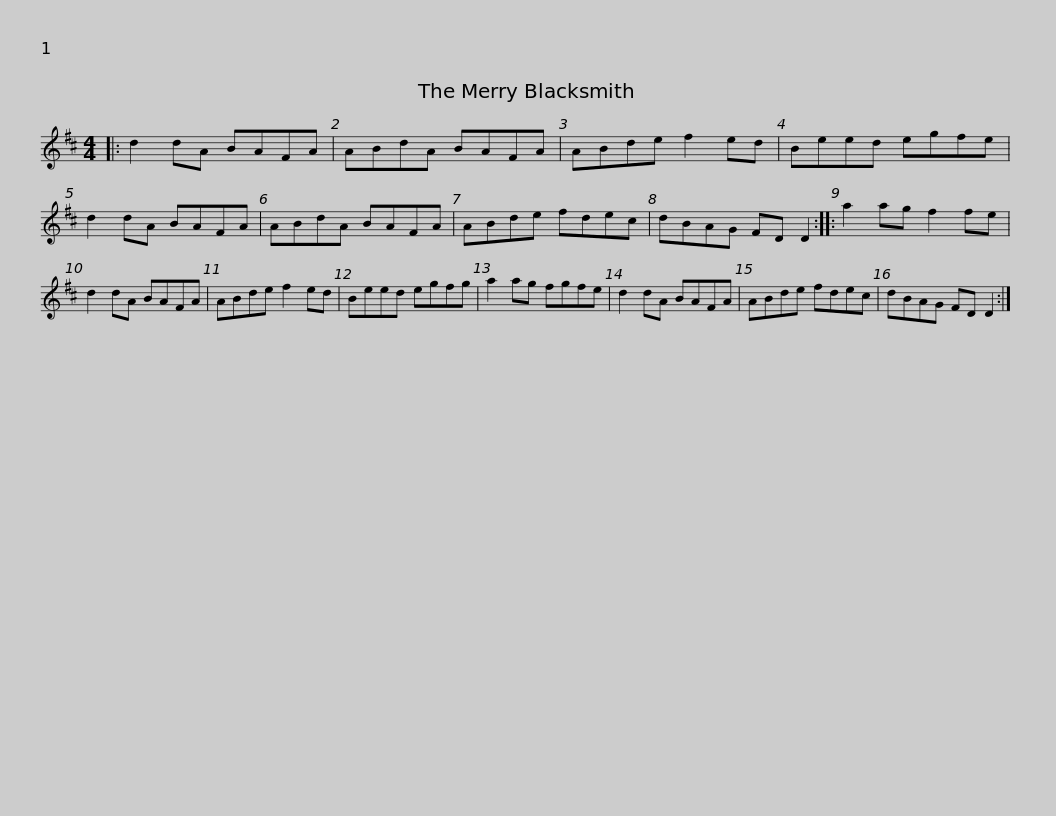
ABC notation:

X:1
L:1/8
M:4/4
I:linebreak $
K:D
V:1 treble
V:1
|: d2 dA BAFA | ABdA BAFA | ABde f2 ed | Beed egfe | d2 dA BAFA |$ %5
 ABdA BAFA | ABde fdec | dBAG FD D2 :: a2 ag f2 fe | d2 dA BAFA | %10
 ABde f2 ed |$ Beed egfg | a2 ag fgfe | d2 dA BAFA | ABde fdec | %15
 dBAG FD D2 :| %16
